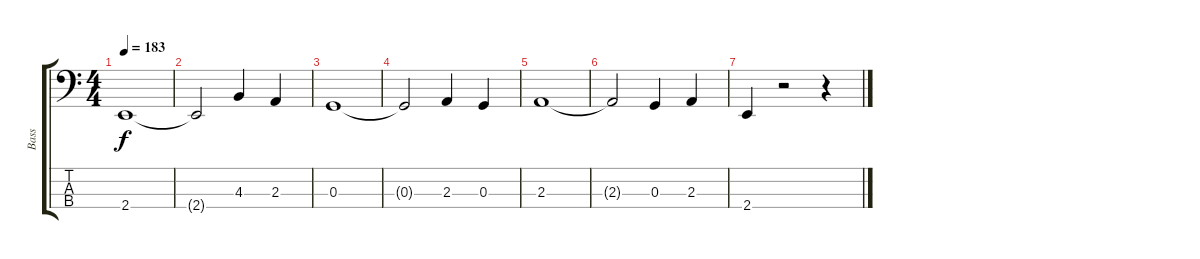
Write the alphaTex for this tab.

\track ("Bass" "Bass") {instrument electricbasspick}
\staff {score tabs}
\tuning (F2 C2 G1 D1) {hide}
\ts (4 4)
\tempo 183
\clef f4
\ks c
2.4.1{dy f} |
2.4{t}.2 4.3.4 2.3.4 |
0.3.1 |
0.3{t}.2 2.3.4 0.3.4 |
2.3.1 |
2.3{t}.2 0.3.4 2.3.4 |
2.4.4 r.2 r.4
